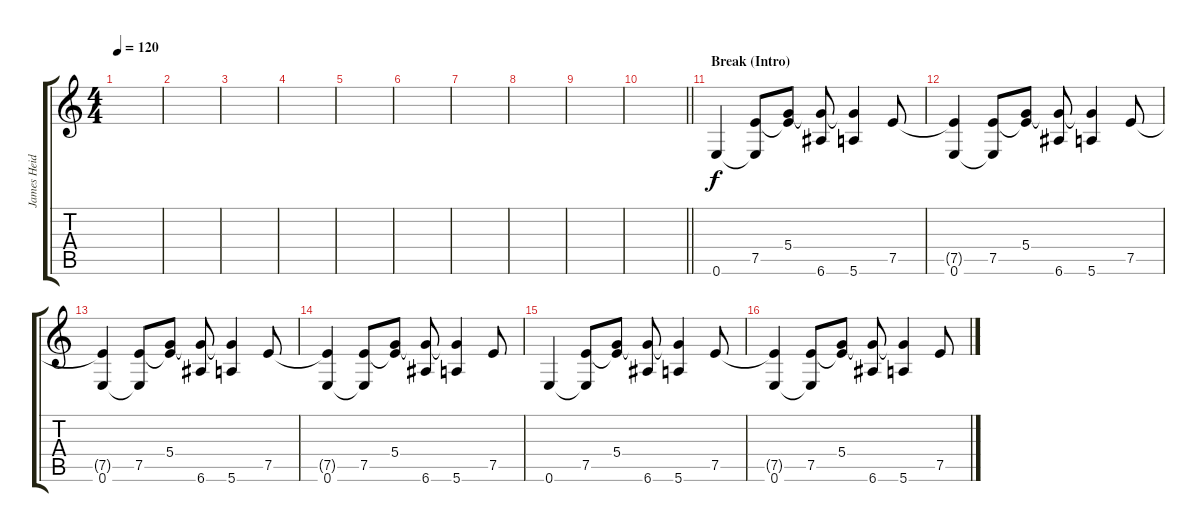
\track ("James Heidfield Acoustic" "James Heid") {instrument acousticguitarsteel}
\staff {score tabs}
\tuning (E4 B3 G3 D3 A2 E2) {hide}
\ts (4 4)
\tempo 120
\clef g2
\ks c
|
|
|
|
|
|
|
|
|
\barLineRight lightlight
|
\section ("" "Break (Intro)")
0.6.4 (7.5 0.6{t}).8 (5.4 7.5{t}).8 (5.4{t} 6.6).8 (5.4{t} 5.6).4 7.5.8 |
(7.5{t} 0.6).4 (7.5 0.6{t}).8 (5.4 7.5{t}).8 (5.4{t} 6.6).8 (5.4{t} 5.6).4 7.5.8 |
(7.5{t} 0.6).4 (7.5 0.6{t}).8 (5.4 7.5{t}).8 (5.4{t} 6.6).8 (5.4{t} 5.6).4 7.5.8 |
(7.5{t} 0.6).4 (7.5 0.6{t}).8 (5.4 7.5{t}).8 (5.4{t} 6.6).8 (5.4{t} 5.6).4 7.5.8 |
0.6.4 (7.5 0.6{t}).8 (5.4 7.5{t}).8 (5.4{t} 6.6).8 (5.4{t} 5.6).4 7.5.8 |
(7.5{t} 0.6).4 (7.5 0.6{t}).8 (5.4 7.5{t}).8 (5.4{t} 6.6).8 (5.4{t} 5.6).4 7.5.8
